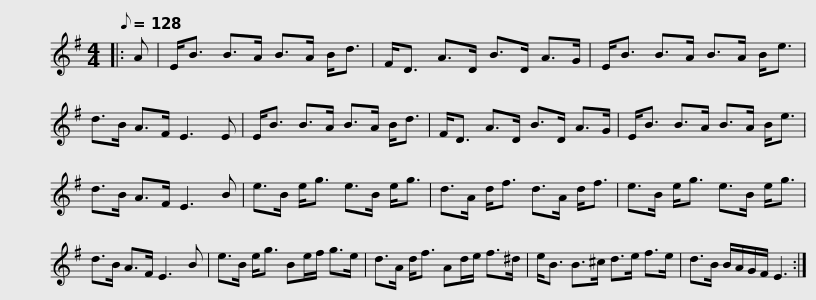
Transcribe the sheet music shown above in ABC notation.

X:1
L:1/8
Q:1/8=128
M:4/4
I:linebreak $
K:Emin
V:1 treble
V:1
|: A | E<B B>A B>A B<d | F<D A>D B>D A>G | E<B B>A B>A B<e | d>B A>F E3 E |$ %5
 E<B B>A B>A B<d | F<D A>D B>D A>G | E<B B>A B>A B<e | d>B A>F E3 B | e>B e<g e>B e<g |$ %10
 d>A d<f d>A d<f | e>B e<g e>B e<g | d>B A>F E3 B | e>B e<g Be/f/ g>e |$ d>A d<f Ad/e/ f>^d | %15
 e<B B>^c d>e f>e | d>B B/A/G/F/ E3 :| %17
